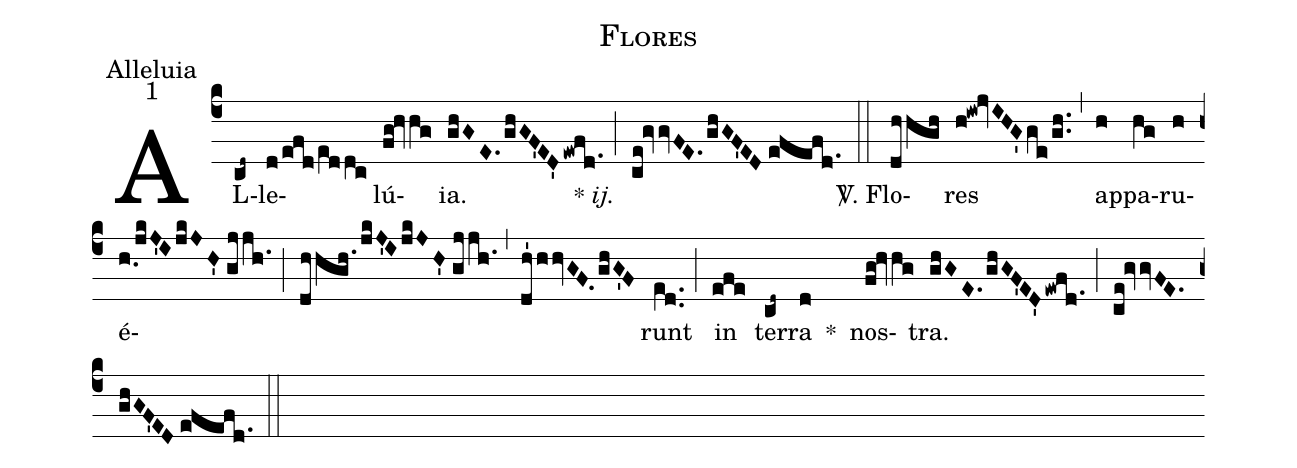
name: Flores;
office-part: Alleluia;
mode: 1;
%%
(c4) AL(cd~)le(d/efd/e[ll:1]ddc)lú(fg!hvhg)ia.(ghGE.ghGF'ED'ewfd.1) {*}~<i>ij.</i>(;) (ce!gvvFE.ghGF'ED//efefd.) (::)
<sp>V/</sp>. Flo(dhhgh)res(h!iw!jvIHG'ge/gh..) (,) ap(h)pa(hg)ru(h)é(h.0/[-0.5]jkJ'IjkJH'//gjjh.)(;)(dhhgh./jkJ'IjkJH'//gj/!jh.)(,)(dh'hhvGF.ghG'F)runt(e[ll:1]d..) (;) in(efe) ter(cd~)ra(d) *() nos(fg!hvhg)tra.(ghGE.ghGF'ED'ewfd.1) (;) (ce!gvvFE.ghGF'ED//!efefd.) (::)
